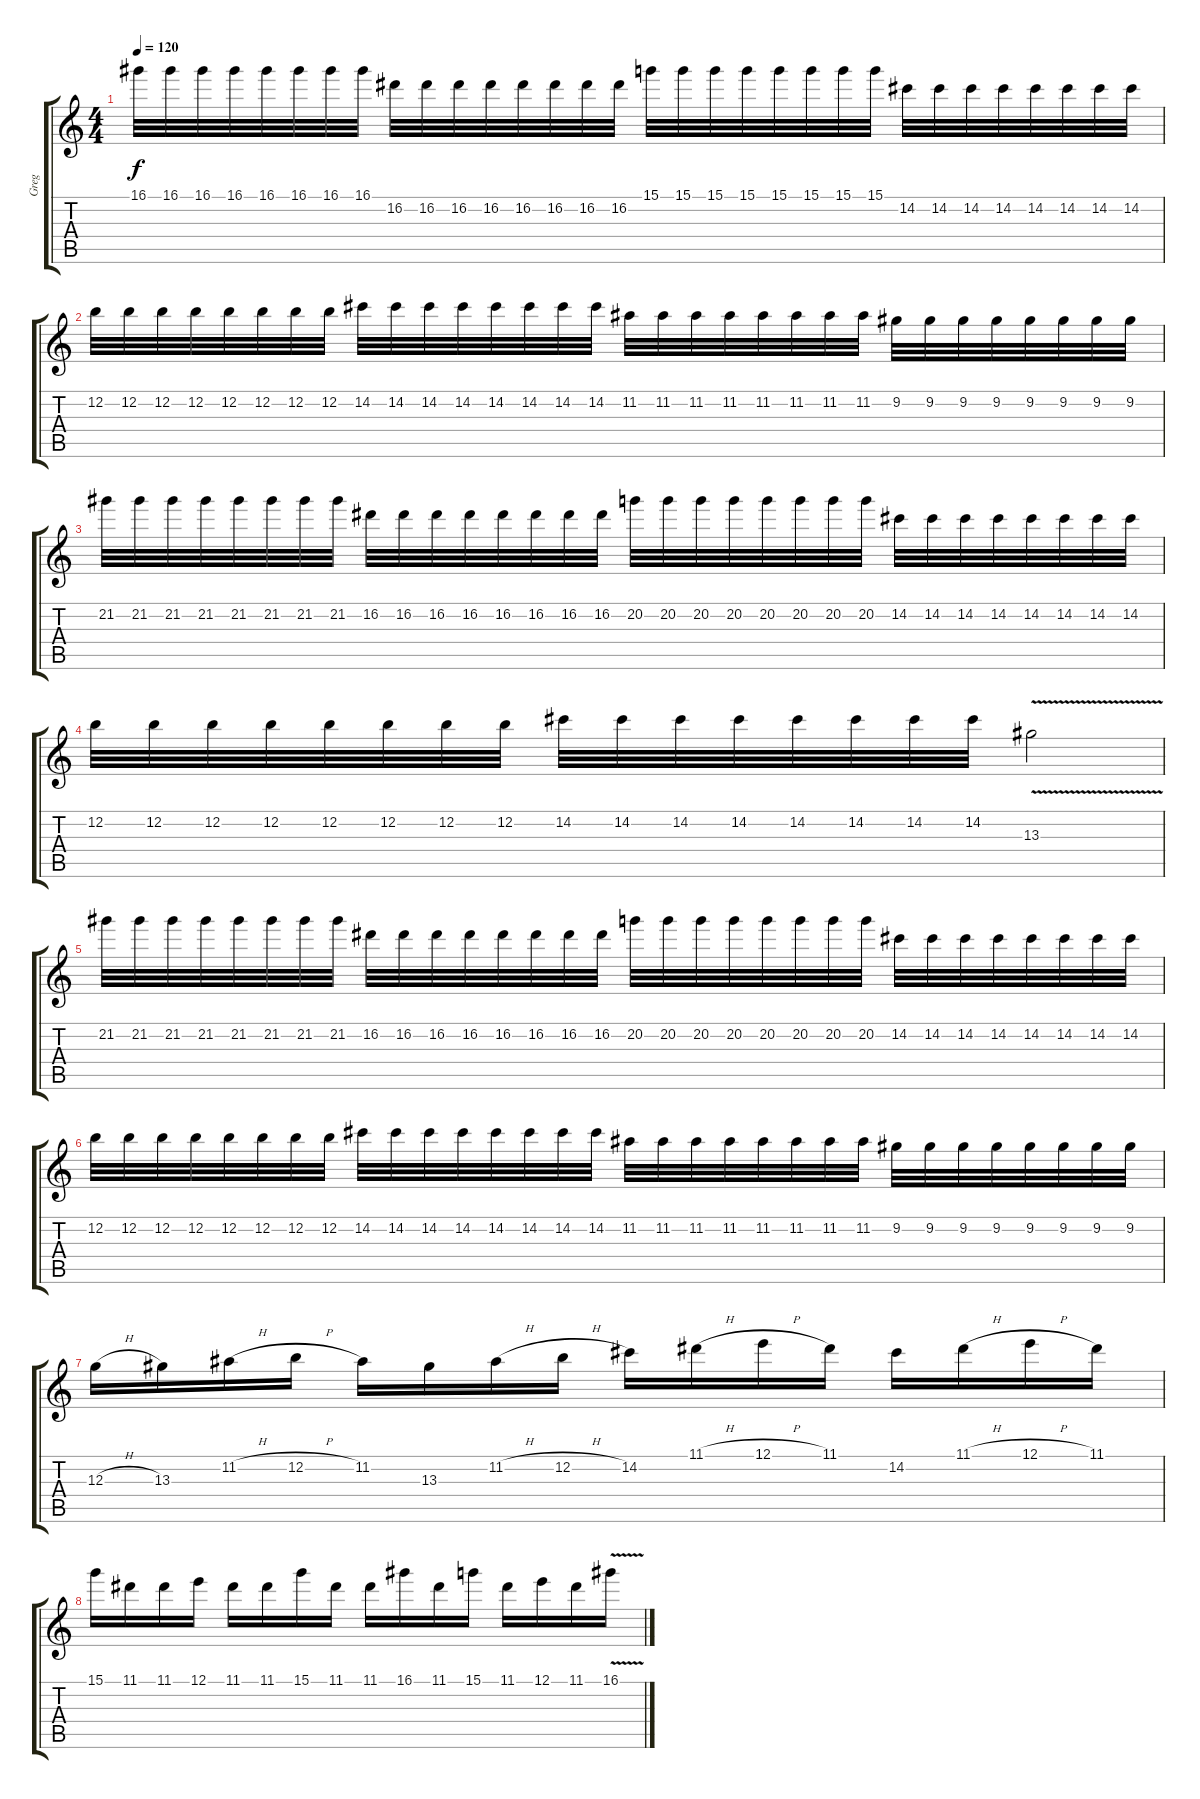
\track ("Greg" "Greg") {instrument overdrivenguitar}
\staff {score tabs}
\tuning (E4 B3 G3 D3 A2 E2) {hide}
\ts (4 4)
\tempo 120
\clef g2
\ks c
16.1.32{dy f} 16.1.32 16.1.32 16.1.32 16.1.32 16.1.32 16.1.32 16.1.32 16.2.32 16.2.32 16.2.32 16.2.32 16.2.32 16.2.32 16.2.32 16.2.32 15.1.32 15.1.32 15.1.32 15.1.32 15.1.32 15.1.32 15.1.32 15.1.32 14.2.32 14.2.32 14.2.32 14.2.32 14.2.32 14.2.32 14.2.32 14.2.32 |
12.2.32 12.2.32 12.2.32 12.2.32 12.2.32 12.2.32 12.2.32 12.2.32 14.2.32 14.2.32 14.2.32 14.2.32 14.2.32 14.2.32 14.2.32 14.2.32 11.2.32 11.2.32 11.2.32 11.2.32 11.2.32 11.2.32 11.2.32 11.2.32 9.2.32 9.2.32 9.2.32 9.2.32 9.2.32 9.2.32 9.2.32 9.2.32 |
21.2.32 21.2.32 21.2.32 21.2.32 21.2.32 21.2.32 21.2.32 21.2.32 16.2.32 16.2.32 16.2.32 16.2.32 16.2.32 16.2.32 16.2.32 16.2.32 20.2.32 20.2.32 20.2.32 20.2.32 20.2.32 20.2.32 20.2.32 20.2.32 14.2.32 14.2.32 14.2.32 14.2.32 14.2.32 14.2.32 14.2.32 14.2.32 |
12.2.32 12.2.32 12.2.32 12.2.32 12.2.32 12.2.32 12.2.32 12.2.32 14.2.32 14.2.32 14.2.32 14.2.32 14.2.32 14.2.32 14.2.32 14.2.32 13.3{v}.2 |
21.2.32 21.2.32 21.2.32 21.2.32 21.2.32 21.2.32 21.2.32 21.2.32 16.2.32 16.2.32 16.2.32 16.2.32 16.2.32 16.2.32 16.2.32 16.2.32 20.2.32 20.2.32 20.2.32 20.2.32 20.2.32 20.2.32 20.2.32 20.2.32 14.2.32 14.2.32 14.2.32 14.2.32 14.2.32 14.2.32 14.2.32 14.2.32 |
12.2.32 12.2.32 12.2.32 12.2.32 12.2.32 12.2.32 12.2.32 12.2.32 14.2.32 14.2.32 14.2.32 14.2.32 14.2.32 14.2.32 14.2.32 14.2.32 11.2.32 11.2.32 11.2.32 11.2.32 11.2.32 11.2.32 11.2.32 11.2.32 9.2.32 9.2.32 9.2.32 9.2.32 9.2.32 9.2.32 9.2.32 9.2.32 |
12.3{h}.16 13.3.16 11.2{h}.16 12.2{h}.16 11.2.16 13.3.16 11.2{h}.16 12.2{h}.16 14.2.16 11.1{h}.16 12.1{h}.16 11.1.16 14.2.16 11.1{h}.16 12.1{h}.16 11.1.16 |
15.1.16 11.1.16 11.1.16 12.1.16 11.1.16 11.1.16 15.1.16 11.1.16 11.1.16 16.1.16 11.1.16 15.1.16 11.1.16 12.1.16 11.1.16 16.1{v}.16
